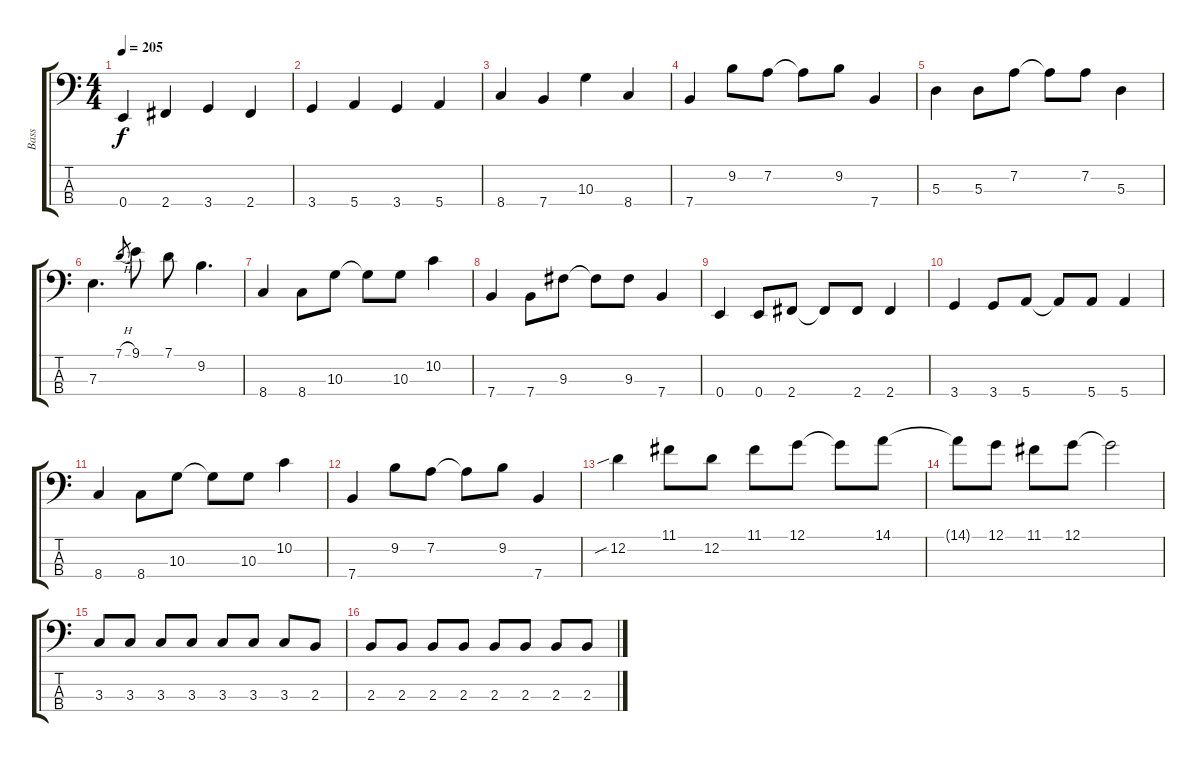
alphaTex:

\track ("Bass" "Bass") {instrument electricbasspick}
\staff {score tabs}
\tuning (G2 D2 A1 E1) {hide}
\ts (4 4)
\tempo 205
\clef f4
\ks c
0.4.4{dy f} 2.4.4 3.4.4 2.4.4 |
3.4.4 5.4.4 3.4.4 5.4.4 |
8.4.4 7.4.4 10.3.4 8.4.4 |
7.4.4 9.2.8 7.2.8 7.2{t}.8 9.2.8 7.4.4 |
5.3.4 5.3.8 7.2.8 7.2{t}.8 7.2.8 5.3.4 |
7.3.4{d} 7.1{h}.8{gr} 9.1.8 7.1.8 9.2.4{d} |
8.4.4 8.4.8 10.3.8 10.3{t}.8 10.3.8 10.2.4 |
7.4.4 7.4.8 9.3.8 9.3{t}.8 9.3.8 7.4.4 |
0.4.4 0.4.8 2.4.8 2.4{t}.8 2.4.8 2.4.4 |
3.4.4 3.4.8 5.4.8 5.4{t}.8 5.4.8 5.4.4 |
8.4.4 8.4.8 10.3.8 10.3{t}.8 10.3.8 10.2.4 |
7.4.4 9.2.8 7.2.8 7.2{t}.8 9.2.8 7.4.4 |
12.2{sib}.4 11.1.8 12.2.8 11.1.8 12.1.8 12.1{t}.8 14.1.8 |
14.1{t}.8 12.1.8 11.1.8 12.1.8 12.1{t}.2 |
3.3.8 3.3.8 3.3.8 3.3.8 3.3.8 3.3.8 3.3.8 2.3.8 |
2.3.8 2.3.8 2.3.8 2.3.8 2.3.8 2.3.8 2.3.8 2.3.8
